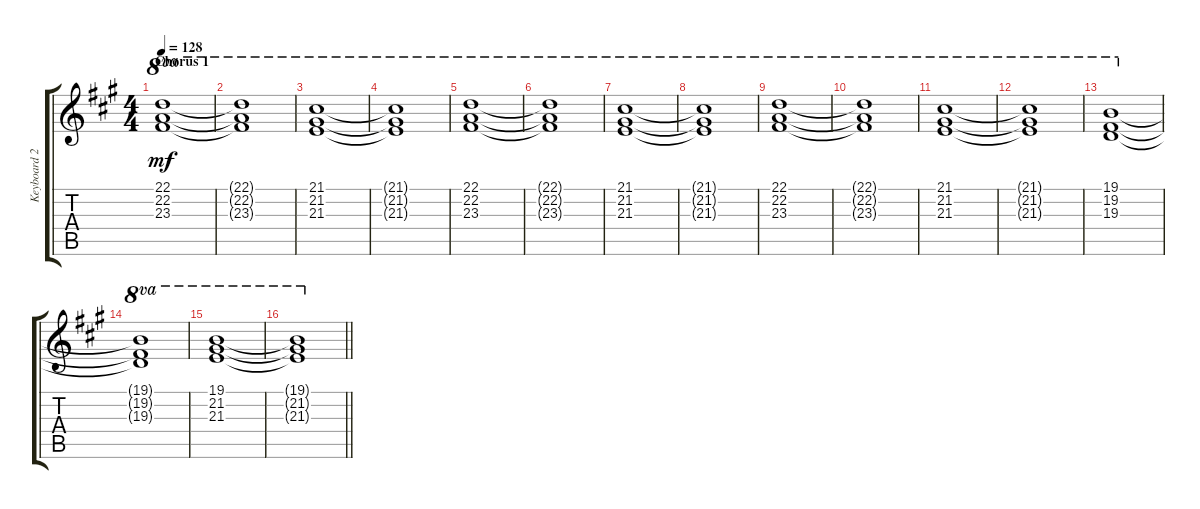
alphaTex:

\track ("Keyboard 2" "Keyboard 2") {instrument pad2warm}
\staff {score tabs}
\tuning (E4 B3 G3 D3 A2 E2) {hide}
\ts (4 4)
\section ("" "Chorus 1")
\tempo 128
\clef g2
\ks f#minor
(22.1 22.2 23.3).1{ot 8va dy mf} |
(22.1{t} 22.2{t} 23.3{t}).1{ot 8va} |
(21.1 21.2 21.3).1{ot 8va} |
(21.1{t} 21.2{t} 21.3{t}).1{ot 8va} |
(22.1 22.2 23.3).1{ot 8va} |
(22.1{t} 22.2{t} 23.3{t}).1{ot 8va} |
(21.1 21.2 21.3).1{ot 8va} |
(21.1{t} 21.2{t} 21.3{t}).1{ot 8va} |
(22.1 22.2 23.3).1{ot 8va} |
(22.1{t} 22.2{t} 23.3{t}).1{ot 8va} |
(21.1 21.2 21.3).1{ot 8va} |
(21.1{t} 21.2{t} 21.3{t}).1{ot 8va} |
(19.1 19.2 19.3).1{ot 8va} |
(19.1{t} 19.2{t} 19.3{t}).1{ot 8va} |
(19.1 21.2 21.3).1{ot 8va} |
\barLineRight lightlight
(19.1{t} 21.2{t} 21.3{t}).1{ot 8va}
